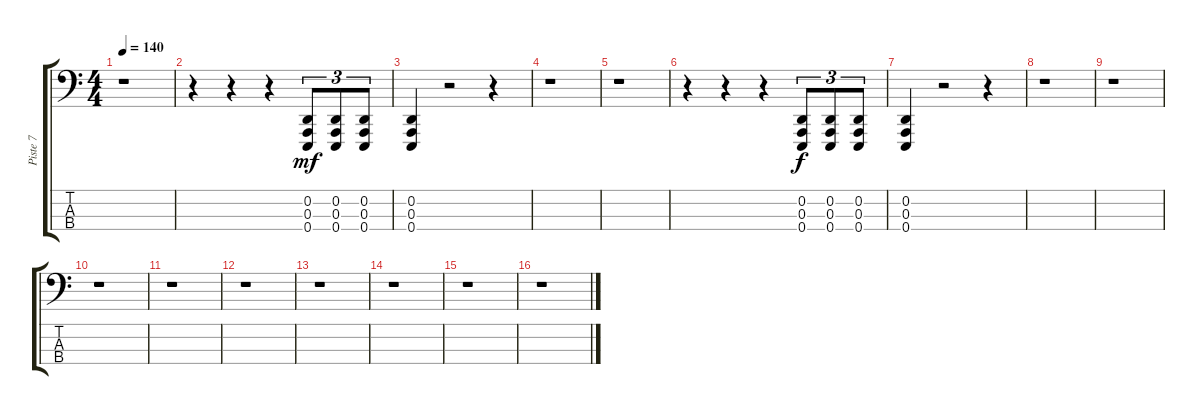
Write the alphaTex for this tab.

\track ("Piste 7" "Piste 7") {instrument timpani}
\staff {score tabs}
\tuning (G2 D2 A1 E1) {hide}
\ts (4 4)
\tempo 140
\clef f4
\ks c
r.1{dy f} |
r.4 r.4 r.4 (0.2 0.3 0.4).8{tu (3 2) dy mf} (0.2 0.3 0.4).8{tu (3 2)} (0.2 0.3 0.4).8{tu (3 2)} |
(0.2 0.3 0.4).4 r.2 r.4 |
r.1 |
r.1 |
r.4 r.4 r.4 (0.2 0.3 0.4).8{tu (3 2) dy f} (0.2 0.3 0.4).8{tu (3 2)} (0.2 0.3 0.4).8{tu (3 2)} |
(0.2 0.3 0.4).4 r.2 r.4 |
r.1 |
r.1 |
r.1 |
r.1 |
r.1 |
r.1 |
r.1 |
r.1 |
r.1
